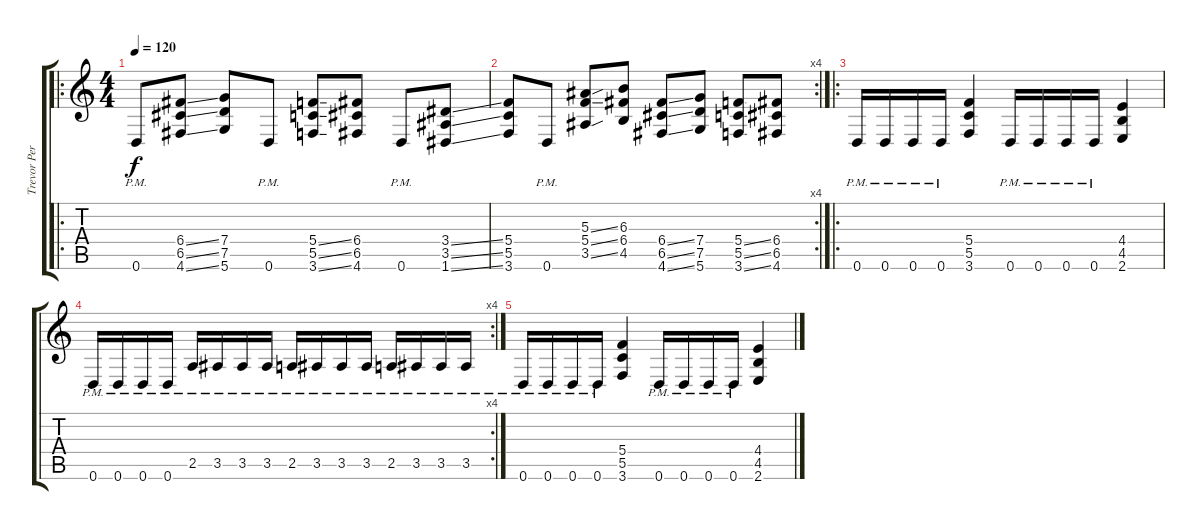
\track ("Trevor Peres" "Trevor Per") {instrument distortionguitar}
\staff {score tabs}
\tuning (D4 A3 F3 C3 G2 D2) {hide}
\ro
\ts (4 4)
\tempo 120
\clef g2
\ks c
0.6{pm}.8{dy f} (6.4{ss} 6.5{ss} 4.6{ss}).8 (7.4 7.5 5.6).8 0.6{pm}.8 (5.4{ss} 5.5{ss} 3.6{ss}).8 (6.4 6.5 4.6).8 0.6{pm}.8 (3.4{ss} 3.5{ss} 1.6{ss}).8 |
\rc 4
(5.4 5.5 3.6).8 0.6{pm}.8 (5.3{ss} 5.4{ss} 3.5{ss}).8 (6.3 6.4 4.5).8 (6.4{ss} 6.5{ss} 4.6{ss}).8 (7.4 7.5 5.6).8 (5.4{ss} 5.5{ss} 3.6{ss}).8 (6.4 6.5 4.6).8 |
\ro
0.6{pm}.16 0.6{pm}.16 0.6{pm}.16 0.6{pm}.16 (5.4 5.5 3.6).4 0.6{pm}.16 0.6{pm}.16 0.6{pm}.16 0.6{pm}.16 (4.4 4.5 2.6).4 |
\rc 4
0.6{pm}.16 0.6{pm}.16 0.6{pm}.16 0.6{pm}.16 2.5{pm}.16 3.5{pm}.16 3.5{pm}.16 3.5{pm}.16 2.5{pm}.16 3.5{pm}.16 3.5{pm}.16 3.5{pm}.16 2.5{pm}.16 3.5{pm}.16 3.5{pm}.16 3.5{pm}.16 |
0.6{pm}.16 0.6{pm}.16 0.6{pm}.16 0.6{pm}.16 (5.4 5.5 3.6).4 0.6{pm}.16 0.6{pm}.16 0.6{pm}.16 0.6{pm}.16 (4.4 4.5 2.6).4
